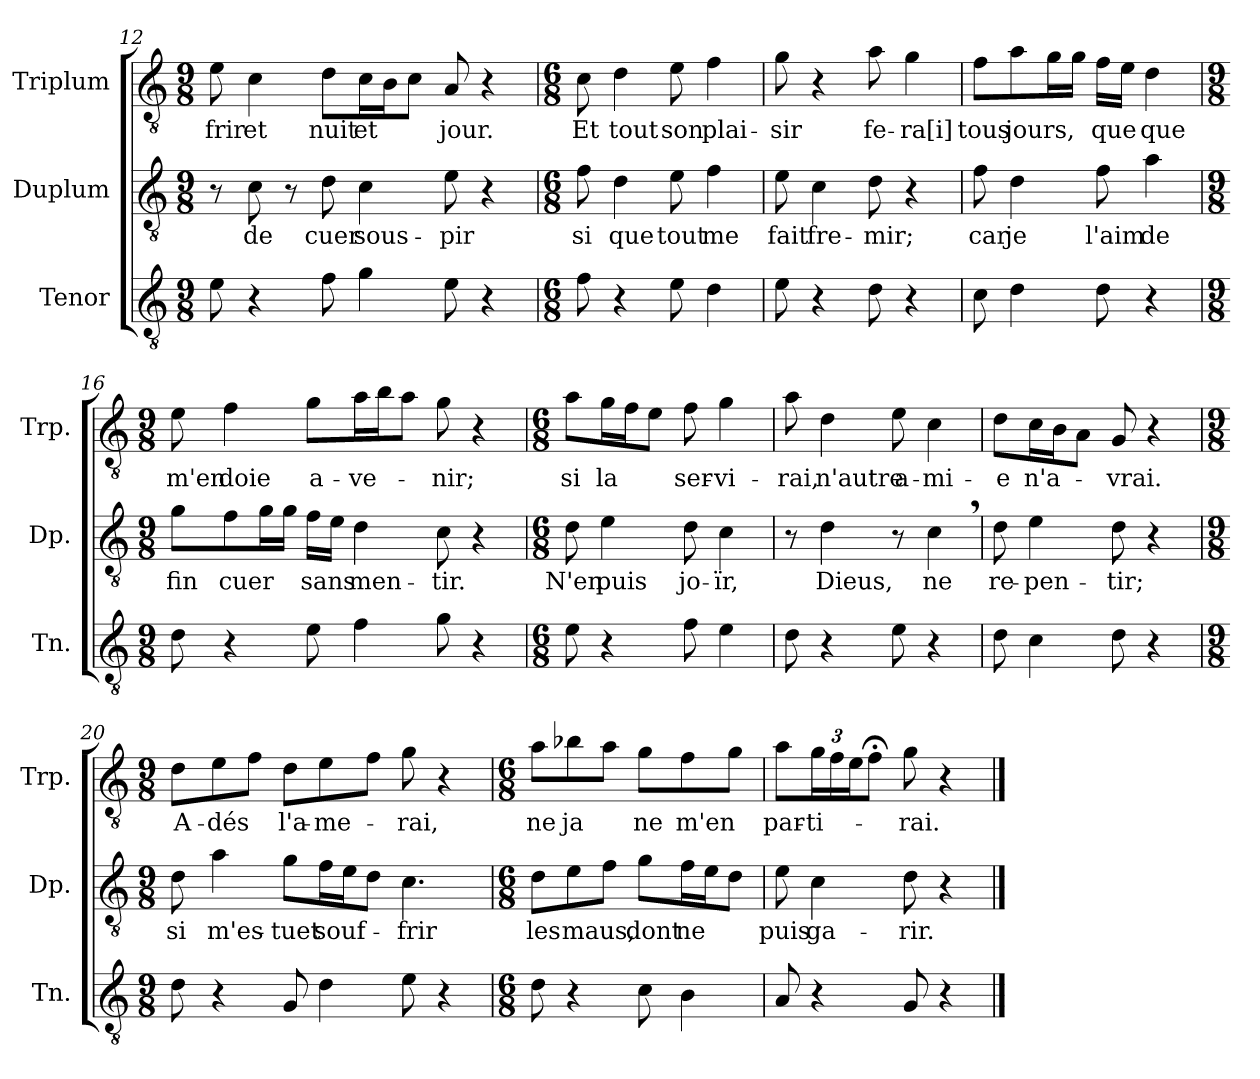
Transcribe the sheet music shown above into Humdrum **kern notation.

**kern	**kern	**text	**kern	**text
*part3	*part2	*part2	*part1	*part1
*staff3	*staff2	*staff2	*staff1	*staff1
*I"Tenor	*I"Duplum	*	*I"Triplum	*
*I'Tn.	*I'Dp.	*	*I'Trp.	*
*clefGv2	*clefGv2	*	*clefGv2	*
*k[]	*k[]	*	*k[]	*
*M9/8	*M9/8	*	*M9/8	*
=12	=12	=12	=12	=12
!	!	!	!	!LO:LY:b
8e\	8r	.	8e\	-frir
!	!	!LO:LY:b	!	!LO:LY:b
4r	8c\	de	4c\	et
.	8r	.	.	.
!	!	!LO:LY:b	!	!LO:LY:b
8f\	8d\	cuer	8d\L	nuit
!	!	!LO:LY:b	!	!LO:LY:b
4g\	4c\	sous-	16c\L	et
.	.	.	16B\J	.
.	.	.	8c\J	.
!	!	!LO:LY:b	!	!LO:LY:b
8e\	8e\	-pir	8A/	jour.
4r	4r	.	4r	.
=13	=13	=13	=13	=13
*M6/8	*M6/8	*	*M6/8	*
!	!	!LO:LY:b	!	!LO:LY:b
8f\	8f\	si	8c\	Et
!	!	!LO:LY:b	!	!LO:LY:b
4r	4d\	que	4d\	tout
!	!	!LO:LY:b	!	!LO:LY:b
8e\	8e\	tout	8e\	son
!	!	!LO:LY:b	!	!LO:LY:b
4d\	4f\	me	4f\	plai-
=14	=14	=14	=14	=14
!	!	!LO:LY:b	!	!LO:LY:b
8e\	8e\	fait	8g\	-sir
!	!	!LO:LY:b	!	!
4r	4c\	fre-	4r	.
!	!	!LO:LY:b	!	!LO:LY:b
8d\	8d\	-mir;	8a\	fe-
!	!	!	!	!LO:LY:b
4r	4r	.	4g\	-ra[i]
!!LO:LB:g=z
=15	=15	=15	=15	=15
!	!	!LO:LY:b	!	!LO:LY:b
8c\	8f\	car	8f\L	tous
!	!	!LO:LY:b	!	!LO:LY:b
4d\	4d\	je	8a\	jours,
*	*	*	*tremolo	*
.	.	.	16g\	.
.	.	.	16g\JJ	.
*	*	*	*Xtremolo	*
!	!	!LO:LY:b	!	!LO:LY:b
8d\	8f\	l'aim	16f\LL	que
.	.	.	16e\JJ	.
!	!	!LO:LY:b	!	!LO:LY:b
4r	4a\	de	4d\	que
=16	=16	=16	=16	=16
*M9/8	*M9/8	*	*M9/8	*
!	!	!LO:LY:b	!	!LO:LY:b
8d\	8g\L	fin	8e\	m'en
!	!	!LO:LY:b	!	!LO:LY:b
4r	8f\	cuer	4f\	doie
*	*tremolo	*	*	*
.	16g\	.	.	.
.	16g\JJ	.	.	.
*	*Xtremolo	*	*	*
!	!	!LO:LY:b	!	!LO:LY:b
8e\	16f\LL	sans	8g\L	a-
.	16e\JJ	.	.	.
!	!	!LO:LY:b	!	!LO:LY:b
4f\	4d\	men-	16a\L	-ve-
.	.	.	16b\J	.
.	.	.	8a\J	.
!	!	!LO:LY:b	!	!LO:LY:b
8g\	8c\	-tir.	8g\	-nir;
4r	4r	.	4r	.
=17	=17	=17	=17	=17
*M6/8	*M6/8	*	*M6/8	*
!	!	!LO:LY:b	!	!LO:LY:b
8e\	8d\	N'en	8a\L	si
!	!	!LO:LY:b	!	!LO:LY:b
4r	4e\	puis	16g\L	la
.	.	.	16f\J	.
.	.	.	8e\J	.
!	!	!LO:LY:b	!	!LO:LY:b
8f\	8d\	jo-	8f\	ser-
!	!	!LO:LY:b	!	!LO:LY:b
4e\	4c\	-ïr,	4g\	-vi-
=18	=18	=18	=18	=18
!	!	!	!	!LO:LY:b
8d\	8r	.	8a\	-rai,
!	!	!LO:LY:b	!	!LO:LY:b
4r	4d\	Dieus,	4d\	n'autre
!	!	!	!	!LO:LY:b
8e\	8r	.	8e\	a-
!	!	!LO:LY:b	!	!LO:LY:b
4r	4c,\	ne	4c\	-mi-
!!LO:LB:g=z
=19	=19	=19	=19	=19
!	!	!LO:LY:b	!	!LO:LY:b
8d\	8d\	re-	8d\L	-e
!	!	!LO:LY:b	!	!LO:LY:b
4c\	4e\	-pen-	16c\L	n'a-
.	.	.	16B\J	.
.	.	.	8A\J	.
!	!	!LO:LY:b	!	!LO:LY:b
8d\	8d\	-tir;	8G/	-vrai.
4r	4r	.	4r	.
=20	=20	=20	=20	=20
*M9/8	*M9/8	*	*M9/8	*
!	!	!LO:LY:b	!	!LO:LY:b
8d\	8d\	si	8d\L	A-
!	!	!LO:LY:b	!	!LO:LY:b
4r	4a\	m'es-	8e\	-dés
.	.	.	8f\J	.
!	!	!LO:LY:b	!	!LO:LY:b
8G/	8g\L	-tuet	8d\L	l'a-
!	!	!LO:LY:b	!	!LO:LY:b
4d\	16f\L	souf-	8e\	-me-
.	16e\J	.	.	.
.	8d\J	.	8f\J	.
!	!	!LO:LY:b	!	!LO:LY:b
8e\	4.c\	-frir	8g\	-rai,
4r	.	.	4r	.
=21	=21	=21	=21	=21
*M6/8	*M6/8	*	*M6/8	*
!	!	!LO:LY:b	!	!LO:LY:b
8d\	8d\L	les	8a\L	ne
!	!	!LO:LY:b	!	!LO:LY:b
4r	8e\	maus,	8b-i\	ja
.	8f\J	.	8a\J	.
!	!	!LO:LY:b	!	!LO:LY:b
8c\	8g\L	dont	8g\L	ne
!	!	!LO:LY:b	!	!LO:LY:b
4B\	16f\L	ne	8f\	m'en
.	16e\J	.	.	.
.	8d\J	.	8g\J	.
=22	=22	=22	=22	=22
!	!	!LO:LY:b	!	!LO:LY:b
8A/	8e\	puis	8a\L	par-
!	!	!LO:LY:b	!	!
*	*	*	*Xbrackettup	*
!	!	!	!	!LO:LY:b
4r	4c\	ga-	24g\L	-ti-
.	.	.	24f\	.
.	.	.	24e\J	.
.	.	.	8f;<\J	.
!	!	!LO:LY:b	!	!LO:LY:b
8G/	8d\	-rir.	8g\	-rai.
4r	4r	.	4r	.
==	==	==	==	==
*-	*-	*-	*-	*-
